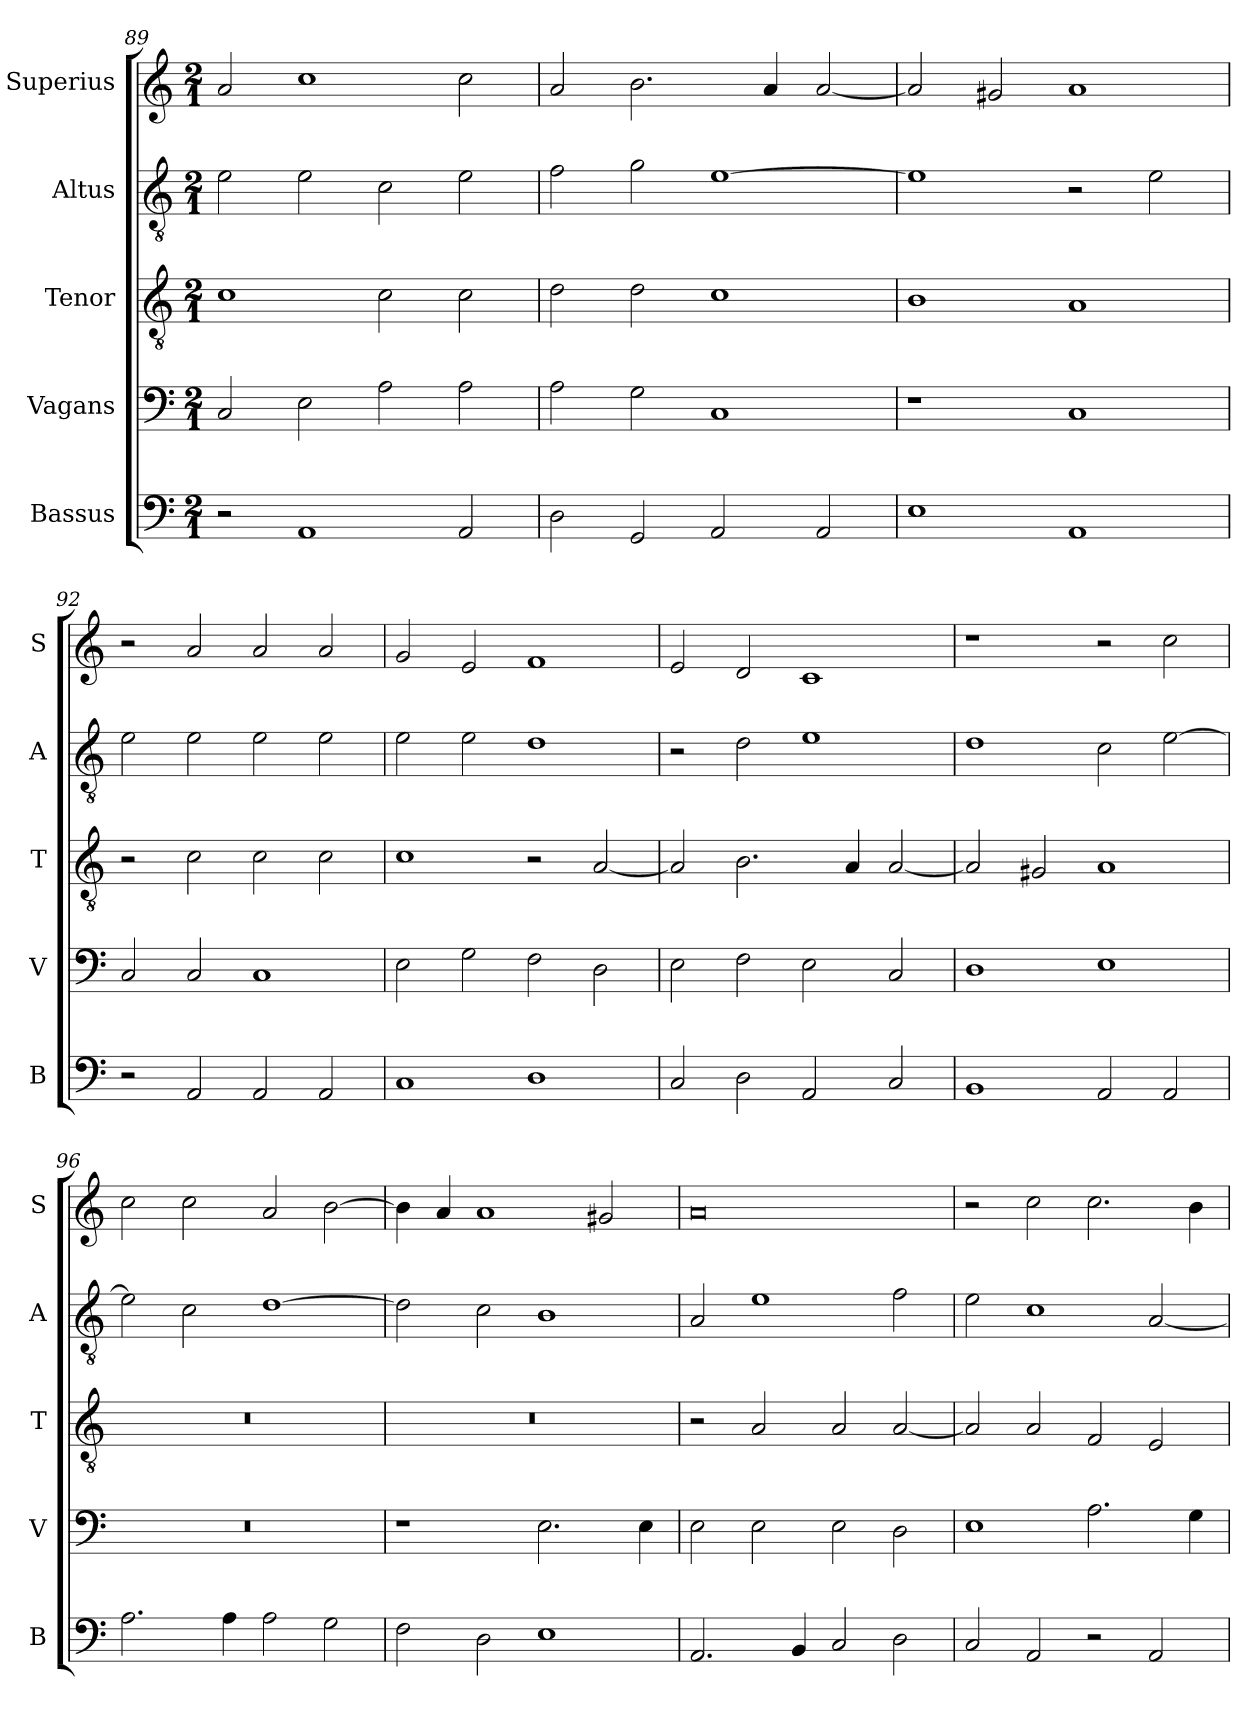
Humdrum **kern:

**kern	**kern	**kern	**kern	**kern
*part5	*part4	*part3	*part2	*part1
*staff5	*staff4	*staff3	*staff2	*staff1
*I"Bassus	*I"Vagans	*I"Tenor	*I"Altus	*I"Superius
*I'B	*I'V	*I'T	*I'A	*I'S
*clefF4	*clefF4	*clefGv2	*clefGv2	*clefG2
*k[]	*k[]	*k[]	*k[]	*k[]
*M2/1	*M2/1	*M2/1	*M2/1	*M2/1
=89	=89	=89	=89	=89
2r	2C/	1c	2e\	2a/
1AA	2E\	.	2e\	1cc
.	2A\	2c\	2c\	.
2AA/	2A\	2c\	2e\	2cc\
=90	=90	=90	=90	=90
2D\	2A\	2d\	2f\	2a/
2GG/	2G\	2d\	2g\	2.b\
2AA/	1C	1c	[1e	.
.	.	.	.	4a/
2AA/	.	.	.	[2a/
=91	=91	=91	=91	=91
1E	1r	1B	1e]	2a/]
.	.	.	.	2g#X/
1AA	1C	1A	2r	1a
.	.	.	2e\	.
=92	=92	=92	=92	=92
2r	2C/	2r	2e\	2r
2AA/	2C/	2c\	2e\	2a/
2AA/	1C	2c\	2e\	2a/
2AA/	.	2c\	2e\	2a/
=93	=93	=93	=93	=93
1C	2E\	1c	2e\	2g/
.	2G\	.	2e\	2e/
1D	2F\	2r	1d	1f
.	2D\	[2A/	.	.
=94	=94	=94	=94	=94
2C/	2E\	2A/]	2r	2e/
2D\	2F\	2.B\	2d\	2d/
2AA/	2E\	.	1e	1c
.	.	4A/	.	.
2C/	2C/	[2A/	.	.
=95	=95	=95	=95	=95
1BB	1D	2A/]	1d	1r
.	.	2G#X/	.	.
2AA/	1E	1A	2c\	2r
2AA/	.	.	[2e\	2cc\
=96	=96	=96	=96	=96
2.A\	0r	0r	2e\]	2cc\
.	.	.	2c\	2cc\
4A\	.	.	.	.
2A\	.	.	[1d	2a/
2G\	.	.	.	[2b\
=97	=97	=97	=97	=97
2F\	1r	0r	2d\]	4b\]
.	.	.	.	4a/
2D\	.	.	2c\	1a
1E	2.E\	.	1B	.
.	.	.	.	2g#X/
.	4E\	.	.	.
=98	=98	=98	=98	=98
2.AA/	2E\	2r	2A/	0a
.	2E\	2A/	1e	.
4BB/	.	.	.	.
2C/	2E\	2A/	.	.
2D\	2D\	[2A/	2f\	.
=99	=99	=99	=99	=99
2C/	1E	2A/]	2e\	2r
2AA/	.	2A/	1c	2cc\
2r	2.A\	2F/	.	2.cc\
2AA/	.	2E/	[2A/	.
.	4G\	.	.	4b\
=	=	=	=	=
*-	*-	*-	*-	*-
